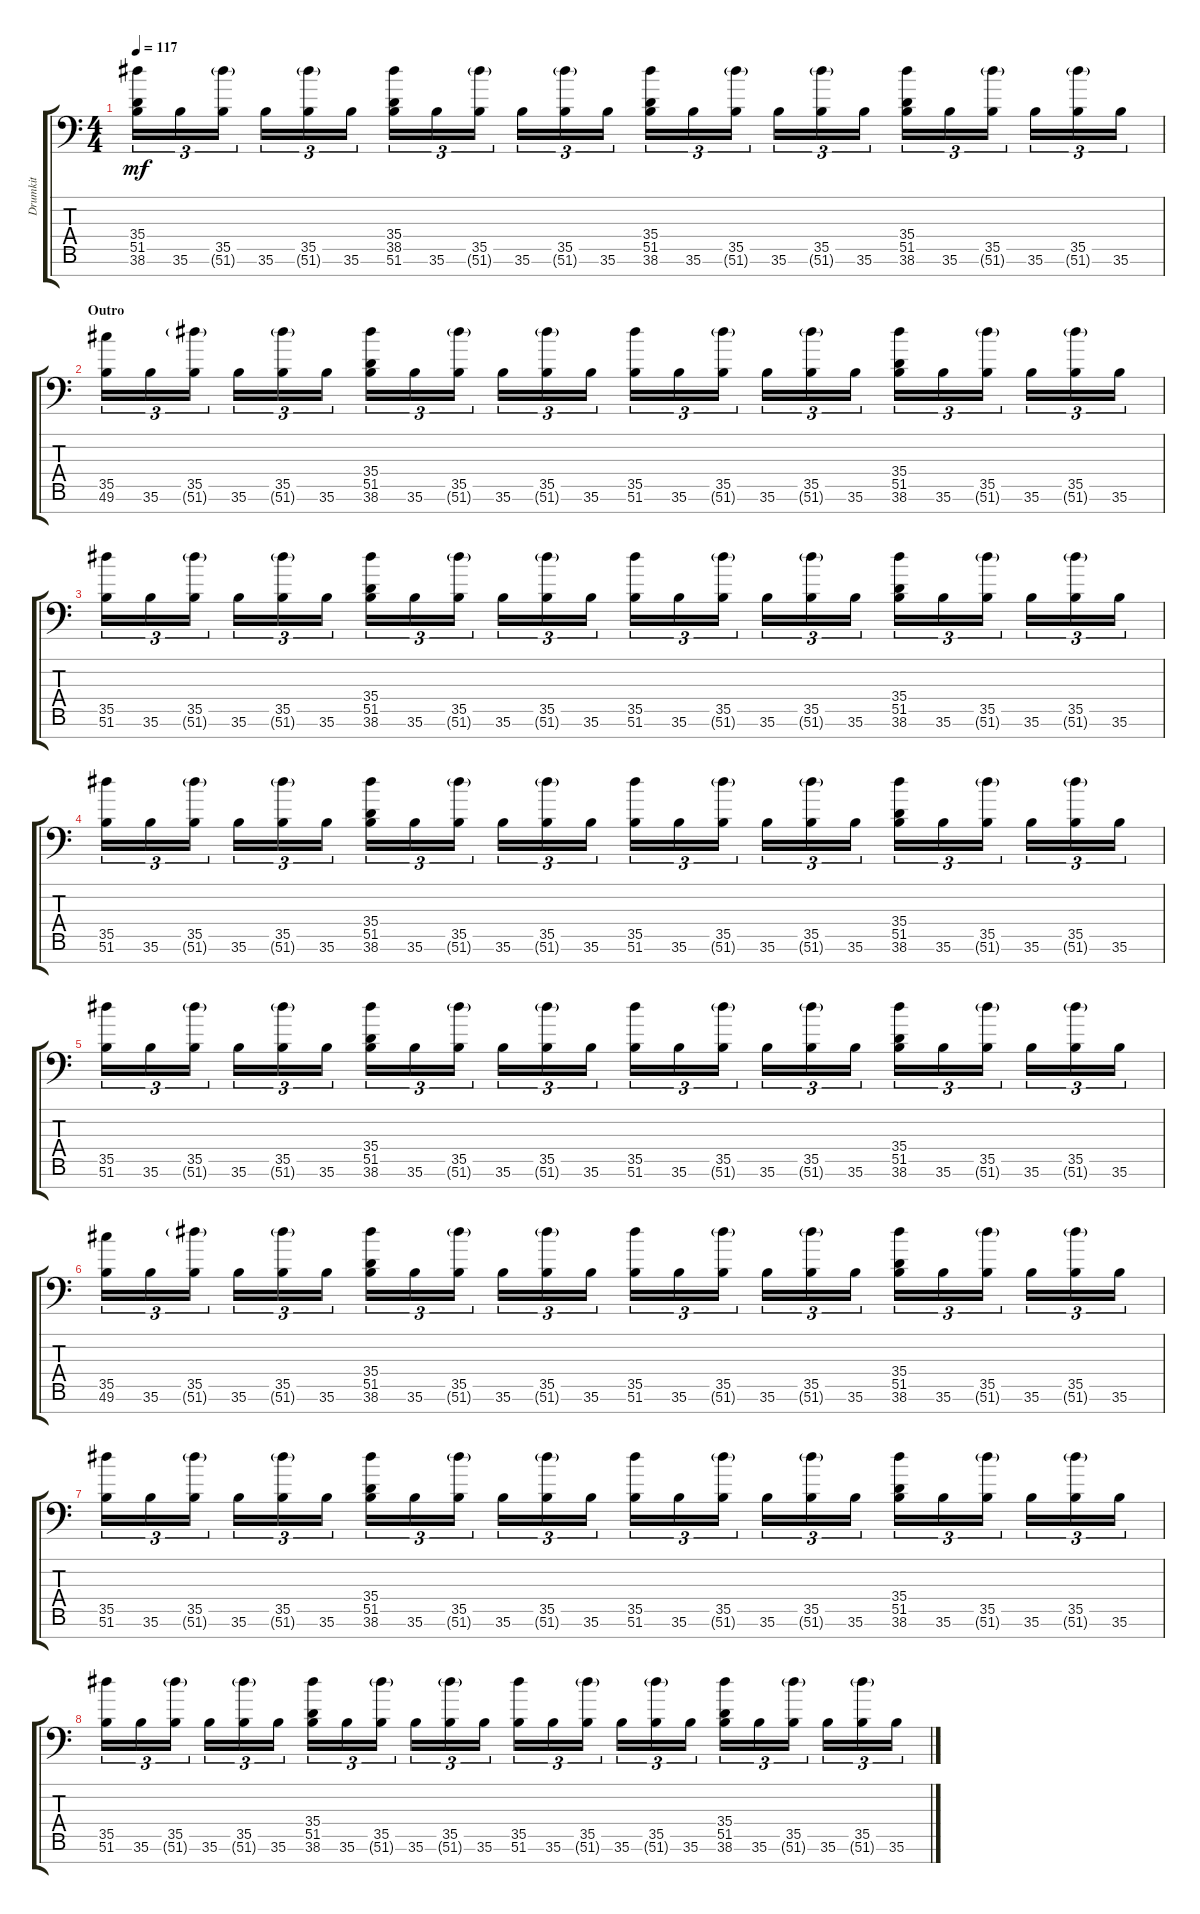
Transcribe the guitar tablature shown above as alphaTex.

\track ("Drumkit" "Drumkit") {instrument acousticgrandpiano}
\staff {score tabs}
\tuning (C-1 C-1 C-1 C-1 C-1 C-1 C-1) {hide}
\ts (4 4)
\tempo 117
\clef f4
\ks c
(35.4 51.5 38.6).16{tu (3 2) dy mf} 35.6.16{tu (3 2)} (35.5 51.6{g}).16{tu (3 2)} 35.6.16{tu (3 2)} (35.5 51.6{g}).16{tu (3 2)} 35.6.16{tu (3 2)} (35.4 38.5 51.6).16{tu (3 2)} 35.6.16{tu (3 2)} (35.5 51.6{g}).16{tu (3 2)} 35.6.16{tu (3 2)} (35.5 51.6{g}).16{tu (3 2)} 35.6.16{tu (3 2)} (35.4 51.5 38.6).16{tu (3 2)} 35.6.16{tu (3 2)} (35.5 51.6{g}).16{tu (3 2)} 35.6.16{tu (3 2)} (35.5 51.6{g}).16{tu (3 2)} 35.6.16{tu (3 2)} (35.4 51.5 38.6).16{tu (3 2)} 35.6.16{tu (3 2)} (35.5 51.6{g}).16{tu (3 2)} 35.6.16{tu (3 2)} (35.5 51.6{g}).16{tu (3 2)} 35.6.16{tu (3 2)} |
\section ("" "Outro")
(35.5 49.6).16{tu (3 2)} 35.6.16{tu (3 2)} (35.5 51.6{g}).16{tu (3 2)} 35.6.16{tu (3 2)} (35.5 51.6{g}).16{tu (3 2)} 35.6.16{tu (3 2)} (35.4 51.5 38.6).16{tu (3 2)} 35.6.16{tu (3 2)} (35.5 51.6{g}).16{tu (3 2)} 35.6.16{tu (3 2)} (35.5 51.6{g}).16{tu (3 2)} 35.6.16{tu (3 2)} (35.5 51.6).16{tu (3 2)} 35.6.16{tu (3 2)} (35.5 51.6{g}).16{tu (3 2)} 35.6.16{tu (3 2)} (35.5 51.6{g}).16{tu (3 2)} 35.6.16{tu (3 2)} (35.4 51.5 38.6).16{tu (3 2)} 35.6.16{tu (3 2)} (35.5 51.6{g}).16{tu (3 2)} 35.6.16{tu (3 2)} (35.5 51.6{g}).16{tu (3 2)} 35.6.16{tu (3 2)} |
(35.5 51.6).16{tu (3 2)} 35.6.16{tu (3 2)} (35.5 51.6{g}).16{tu (3 2)} 35.6.16{tu (3 2)} (35.5 51.6{g}).16{tu (3 2)} 35.6.16{tu (3 2)} (35.4 51.5 38.6).16{tu (3 2)} 35.6.16{tu (3 2)} (35.5 51.6{g}).16{tu (3 2)} 35.6.16{tu (3 2)} (35.5 51.6{g}).16{tu (3 2)} 35.6.16{tu (3 2)} (35.5 51.6).16{tu (3 2)} 35.6.16{tu (3 2)} (35.5 51.6{g}).16{tu (3 2)} 35.6.16{tu (3 2)} (35.5 51.6{g}).16{tu (3 2)} 35.6.16{tu (3 2)} (35.4 51.5 38.6).16{tu (3 2)} 35.6.16{tu (3 2)} (35.5 51.6{g}).16{tu (3 2)} 35.6.16{tu (3 2)} (35.5 51.6{g}).16{tu (3 2)} 35.6.16{tu (3 2)} |
(35.5 51.6).16{tu (3 2)} 35.6.16{tu (3 2)} (35.5 51.6{g}).16{tu (3 2)} 35.6.16{tu (3 2)} (35.5 51.6{g}).16{tu (3 2)} 35.6.16{tu (3 2)} (35.4 51.5 38.6).16{tu (3 2)} 35.6.16{tu (3 2)} (35.5 51.6{g}).16{tu (3 2)} 35.6.16{tu (3 2)} (35.5 51.6{g}).16{tu (3 2)} 35.6.16{tu (3 2)} (35.5 51.6).16{tu (3 2)} 35.6.16{tu (3 2)} (35.5 51.6{g}).16{tu (3 2)} 35.6.16{tu (3 2)} (35.5 51.6{g}).16{tu (3 2)} 35.6.16{tu (3 2)} (35.4 51.5 38.6).16{tu (3 2)} 35.6.16{tu (3 2)} (35.5 51.6{g}).16{tu (3 2)} 35.6.16{tu (3 2)} (35.5 51.6{g}).16{tu (3 2)} 35.6.16{tu (3 2)} |
(35.5 51.6).16{tu (3 2)} 35.6.16{tu (3 2)} (35.5 51.6{g}).16{tu (3 2)} 35.6.16{tu (3 2)} (35.5 51.6{g}).16{tu (3 2)} 35.6.16{tu (3 2)} (35.4 51.5 38.6).16{tu (3 2)} 35.6.16{tu (3 2)} (35.5 51.6{g}).16{tu (3 2)} 35.6.16{tu (3 2)} (35.5 51.6{g}).16{tu (3 2)} 35.6.16{tu (3 2)} (35.5 51.6).16{tu (3 2)} 35.6.16{tu (3 2)} (35.5 51.6{g}).16{tu (3 2)} 35.6.16{tu (3 2)} (35.5 51.6{g}).16{tu (3 2)} 35.6.16{tu (3 2)} (35.4 51.5 38.6).16{tu (3 2)} 35.6.16{tu (3 2)} (35.5 51.6{g}).16{tu (3 2)} 35.6.16{tu (3 2)} (35.5 51.6{g}).16{tu (3 2)} 35.6.16{tu (3 2)} |
(35.5 49.6).16{tu (3 2)} 35.6.16{tu (3 2)} (35.5 51.6{g}).16{tu (3 2)} 35.6.16{tu (3 2)} (35.5 51.6{g}).16{tu (3 2)} 35.6.16{tu (3 2)} (35.4 51.5 38.6).16{tu (3 2)} 35.6.16{tu (3 2)} (35.5 51.6{g}).16{tu (3 2)} 35.6.16{tu (3 2)} (35.5 51.6{g}).16{tu (3 2)} 35.6.16{tu (3 2)} (35.5 51.6).16{tu (3 2)} 35.6.16{tu (3 2)} (35.5 51.6{g}).16{tu (3 2)} 35.6.16{tu (3 2)} (35.5 51.6{g}).16{tu (3 2)} 35.6.16{tu (3 2)} (35.4 51.5 38.6).16{tu (3 2)} 35.6.16{tu (3 2)} (35.5 51.6{g}).16{tu (3 2)} 35.6.16{tu (3 2)} (35.5 51.6{g}).16{tu (3 2)} 35.6.16{tu (3 2)} |
(35.5 51.6).16{tu (3 2)} 35.6.16{tu (3 2)} (35.5 51.6{g}).16{tu (3 2)} 35.6.16{tu (3 2)} (35.5 51.6{g}).16{tu (3 2)} 35.6.16{tu (3 2)} (35.4 51.5 38.6).16{tu (3 2)} 35.6.16{tu (3 2)} (35.5 51.6{g}).16{tu (3 2)} 35.6.16{tu (3 2)} (35.5 51.6{g}).16{tu (3 2)} 35.6.16{tu (3 2)} (35.5 51.6).16{tu (3 2)} 35.6.16{tu (3 2)} (35.5 51.6{g}).16{tu (3 2)} 35.6.16{tu (3 2)} (35.5 51.6{g}).16{tu (3 2)} 35.6.16{tu (3 2)} (35.4 51.5 38.6).16{tu (3 2)} 35.6.16{tu (3 2)} (35.5 51.6{g}).16{tu (3 2)} 35.6.16{tu (3 2)} (35.5 51.6{g}).16{tu (3 2)} 35.6.16{tu (3 2)} |
(35.5 51.6).16{tu (3 2)} 35.6.16{tu (3 2)} (35.5 51.6{g}).16{tu (3 2)} 35.6.16{tu (3 2)} (35.5 51.6{g}).16{tu (3 2)} 35.6.16{tu (3 2)} (35.4 51.5 38.6).16{tu (3 2)} 35.6.16{tu (3 2)} (35.5 51.6{g}).16{tu (3 2)} 35.6.16{tu (3 2)} (35.5 51.6{g}).16{tu (3 2)} 35.6.16{tu (3 2)} (35.5 51.6).16{tu (3 2)} 35.6.16{tu (3 2)} (35.5 51.6{g}).16{tu (3 2)} 35.6.16{tu (3 2)} (35.5 51.6{g}).16{tu (3 2)} 35.6.16{tu (3 2)} (35.4 51.5 38.6).16{tu (3 2)} 35.6.16{tu (3 2)} (35.5 51.6{g}).16{tu (3 2)} 35.6.16{tu (3 2)} (35.5 51.6{g}).16{tu (3 2)} 35.6.16{tu (3 2)}
